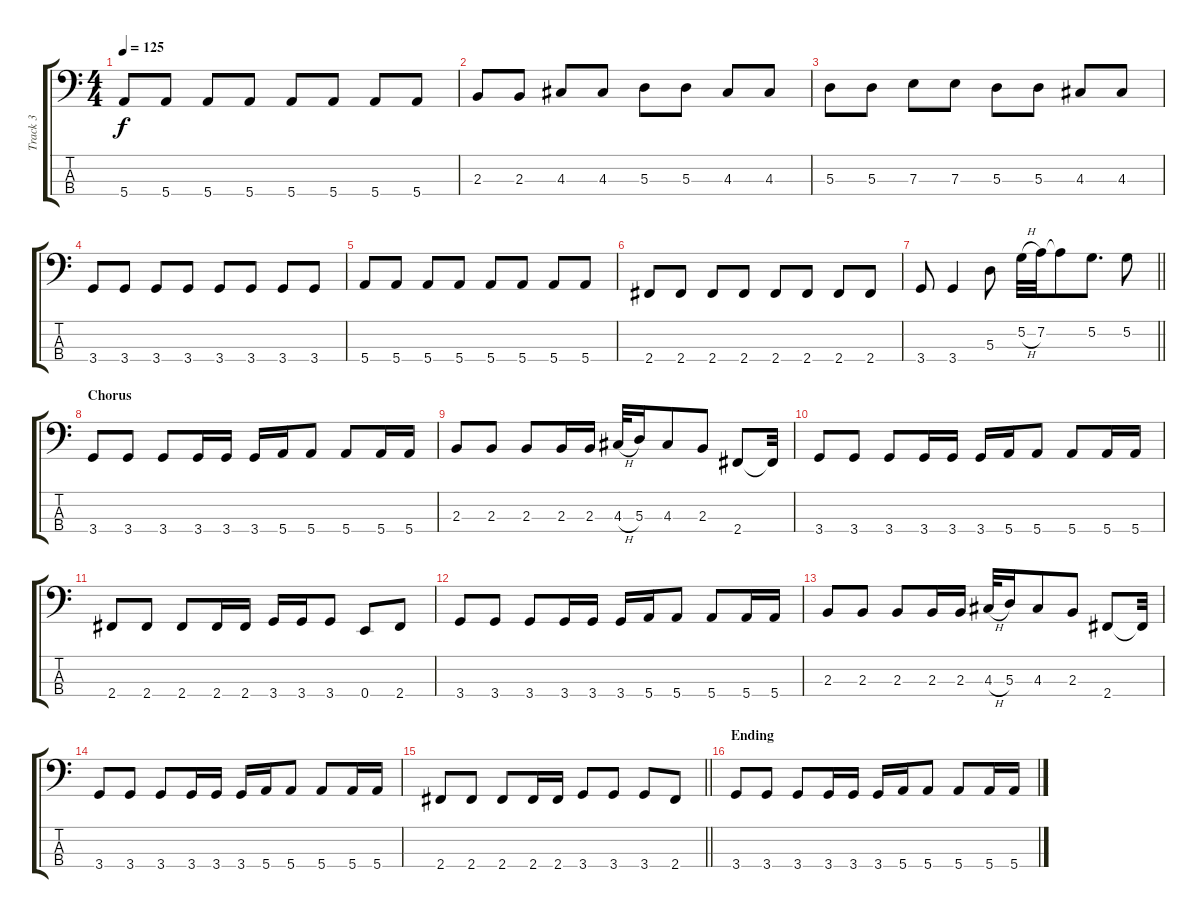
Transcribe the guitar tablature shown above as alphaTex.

\track ("Track 3" "Track 3") {instrument electricbasspick}
\staff {score tabs}
\tuning (G2 D2 A1 E1) {hide}
\ts (4 4)
\tempo 125
\clef f4
\ks c
5.4.8{dy f} 5.4.8 5.4.8 5.4.8 5.4.8 5.4.8 5.4.8 5.4.8 |
2.3.8 2.3.8 4.3.8 4.3.8 5.3.8 5.3.8 4.3.8 4.3.8 |
5.3.8 5.3.8 7.3.8 7.3.8 5.3.8 5.3.8 4.3.8 4.3.8 |
3.4.8 3.4.8 3.4.8 3.4.8 3.4.8 3.4.8 3.4.8 3.4.8 |
5.4.8 5.4.8 5.4.8 5.4.8 5.4.8 5.4.8 5.4.8 5.4.8 |
2.4.8 2.4.8 2.4.8 2.4.8 2.4.8 2.4.8 2.4.8 2.4.8 |
\barLineRight lightlight
3.4.8 3.4.4 5.3.8 5.2{h}.32 7.2.32 7.2{t}.8 5.2.8{d} 5.2.8 |
\section ("" "Chorus")
3.4.8 3.4.8 3.4.8 3.4.16 3.4.16 3.4.16 5.4.16 5.4.8 5.4.8 5.4.16 5.4.16 |
2.3.8 2.3.8 2.3.8 2.3.16 2.3.16 4.3{h}.32 5.3.16 4.3.8 2.3.8 2.4.8 2.4{t}.32 |
3.4.8 3.4.8 3.4.8 3.4.16 3.4.16 3.4.16 5.4.16 5.4.8 5.4.8 5.4.16 5.4.16 |
2.4.8 2.4.8 2.4.8 2.4.16 2.4.16 3.4.16 3.4.16 3.4.8 0.4.8 2.4.8 |
3.4.8 3.4.8 3.4.8 3.4.16 3.4.16 3.4.16 5.4.16 5.4.8 5.4.8 5.4.16 5.4.16 |
2.3.8 2.3.8 2.3.8 2.3.16 2.3.16 4.3{h}.32 5.3.16 4.3.8 2.3.8 2.4.8 2.4{t}.32 |
3.4.8 3.4.8 3.4.8 3.4.16 3.4.16 3.4.16 5.4.16 5.4.8 5.4.8 5.4.16 5.4.16 |
\barLineRight lightlight
2.4.8 2.4.8 2.4.8 2.4.16 2.4.16 3.4.8 3.4.8 3.4.8 2.4.8 |
\section ("" "Ending")
3.4.8 3.4.8 3.4.8 3.4.16 3.4.16 3.4.16 5.4.16 5.4.8 5.4.8 5.4.16 5.4.16
